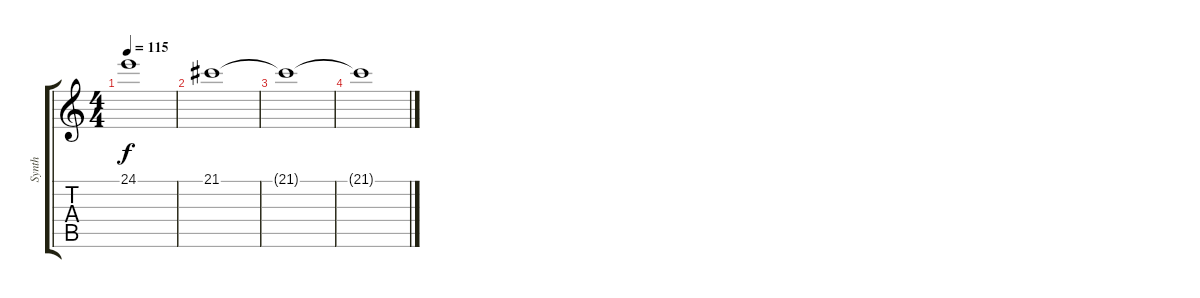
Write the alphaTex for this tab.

\track ("Synth" "Synth") {instrument pad2warm}
\staff {score tabs}
\tuning (E4 B3 G3 D3 A2 E2) {hide}
\ts (4 4)
\tempo 115
\clef g2
\ks c
24.1{t}.1{dy f} |
21.1.1 |
21.1{t}.1{volume 6} |
21.1{t}.1{volume 3}
